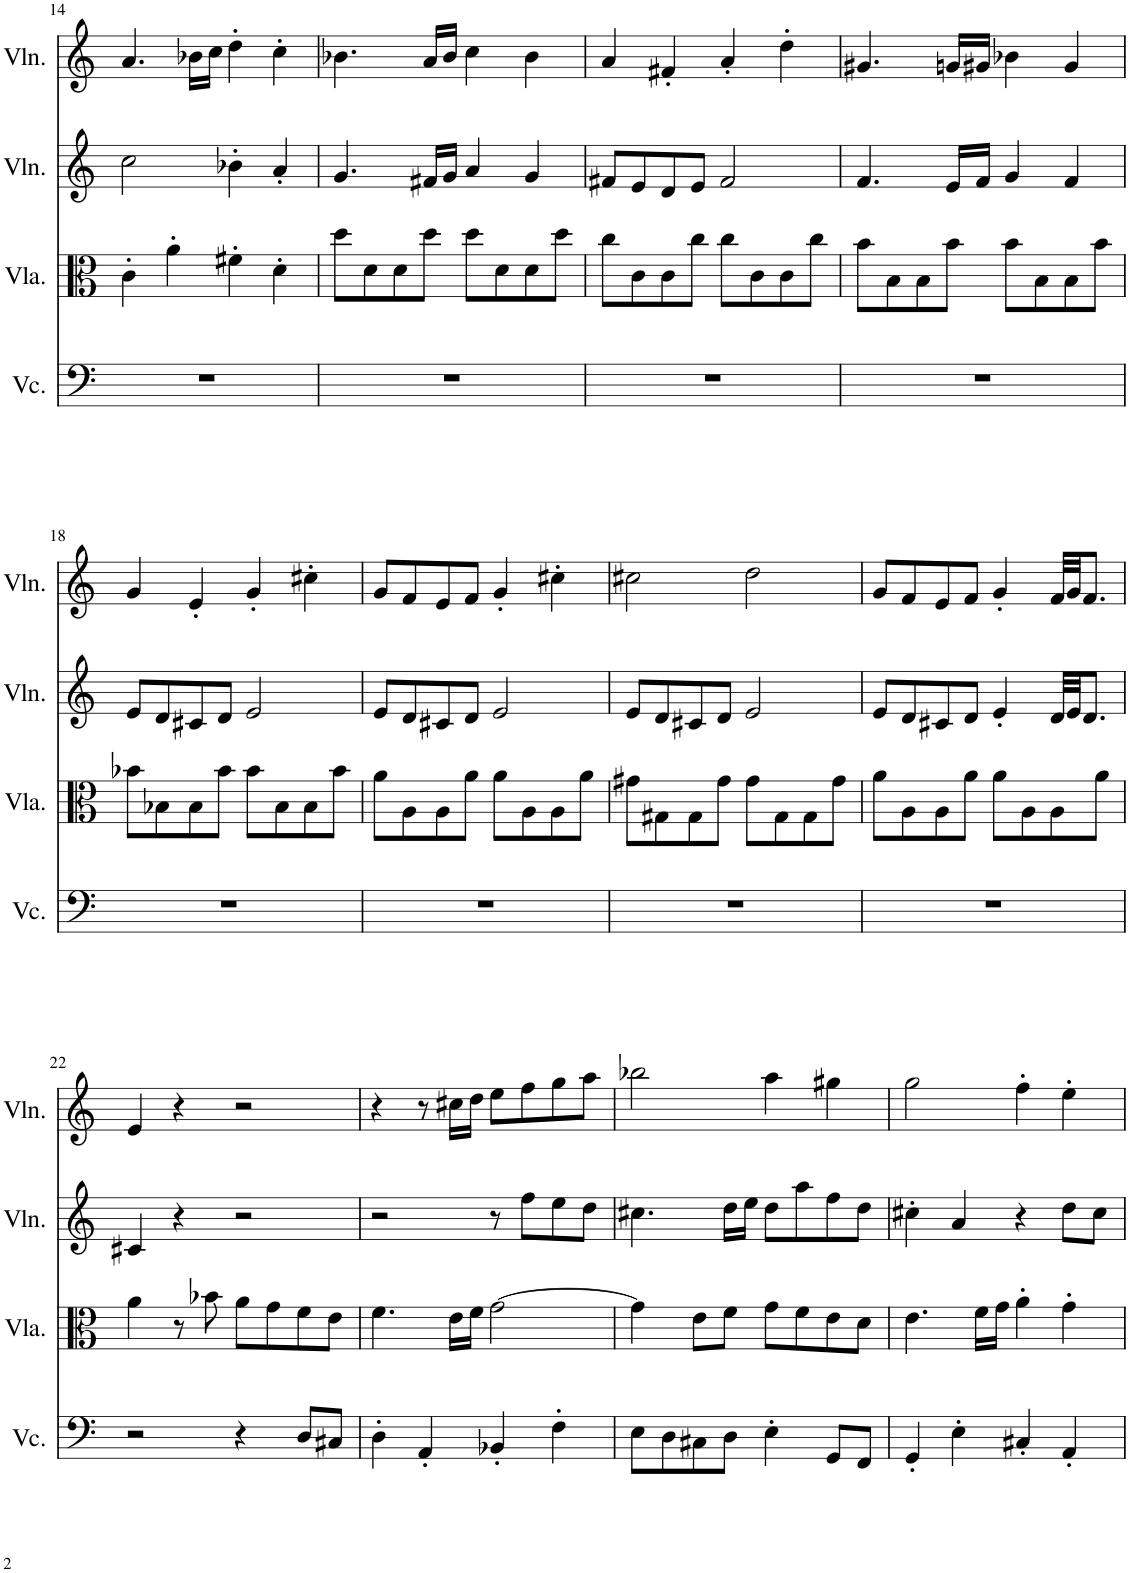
**kern	**kern	**kern	**kern
*part4	*part3	*part2	*part1
*staff4	*staff3	*staff2	*staff1
*I"Violoncello	*I"Viola	*I"Violin	*I"Violin
*I'Vc.	*I'Vla.	*I'Vln.	*I'Vln.
!!LO:PB:g=z
*clefF4	*clefC3	*clefG2	*clefG2
*k[]	*k[]	*k[]	*k[]
*M4/4	*M4/4	*M4/4	*M4/4
=14	=14	=14	=14
1r	4c'\	2cc\	4.a/
.	4a'\	.	.
.	.	.	16b-X\LL
.	.	.	16cc\JJ
.	4f#X'\	4b-X'\	4dd'\
.	4d'\	4a'/	4cc'\
=15	=15	=15	=15
1r	8dd\L	4.g/	4.b-X\
.	8d\	.	.
.	8d\	.	.
.	8dd\J	16f#X/LL	16a/LL
.	.	16g/JJ	16b-/JJ
.	8dd\L	4a/	4cc\
.	8d\	.	.
.	8d\	4g/	4b-\
.	8dd\J	.	.
=16	=16	=16	=16
1r	8cc\L	8f#X/L	4a/
.	8c\	8e/	.
.	8c\	8d/	4f#X'/
.	8cc\J	8e/J	.
.	8cc\L	2f#/	4a'/
.	8c\	.	.
.	8c\	.	4dd'\
.	8cc\J	.	.
=17	=17	=17	=17
1r	8b\L	4.f/	4.g#X/
.	8B\	.	.
.	8B\	.	.
.	8b\J	16e/LL	16gn/LL
.	.	16f/JJ	16g#X/JJ
.	8b\L	4g/	4b-X\
.	8B\	.	.
.	8B\	4f/	4g#/
.	8b\J	.	.
!!LO:LB:g=z
=18	=18	=18	=18
1r	8b-X\L	8e/L	4g/
.	8B-X\	8d/	.
.	8B-\	8c#X/	4e'/
.	8b-\J	8d/J	.
.	8b-\L	2e/	4g'/
.	8B-\	.	.
.	8B-\	.	4cc#X'\
.	8b-\J	.	.
=19	=19	=19	=19
1r	8a\L	8e/L	8g/L
.	8A\	8d/	8f/
.	8A\	8c#X/	8e/
.	8a\J	8d/J	8f/J
.	8a\L	2e/	4g'/
.	8A\	.	.
.	8A\	.	4cc#X'\
.	8a\J	.	.
=20	=20	=20	=20
1r	8g#X\L	8e/L	2cc#X\
.	8G#X\	8d/	.
.	8G#\	8c#X/	.
.	8g#\J	8d/J	.
.	8g#\L	2e/	2dd\
.	8G#\	.	.
.	8G#\	.	.
.	8g#\J	.	.
=21	=21	=21	=21
1r	8a\L	8e/L	8g/L
.	8A\	8d/	8f/
.	8A\	8c#X/	8e/
.	8a\J	8d/J	8f/J
.	8a\L	4e'/	4g'/
.	8A\	.	.
.	8A\	32d/LLL	32f/LLL
.	.	32e/JJ	32g/JJ
.	.	8.d/J	8.f/J
.	8a\J	.	.
!!LO:LB:g=z
=22	=22	=22	=22
2r	4a\	4c#X/	4e/
.	8r	4r	4r
.	8b-X\	.	.
4r	8a\L	2r	2r
.	8g\	.	.
8D/L	8f\	.	.
8C#X/J	8e\J	.	.
=23	=23	=23	=23
4D'\	4.f\	2r	4r
4AA'/	.	.	8r
.	16e\LL	.	16cc#X\LL
.	16f\JJ	.	16dd\JJ
4BB-X'/	[2g\	8r	8ee\L
.	.	8ff\L	8ff\
4F'\	.	8ee\	8gg\
.	.	8dd\J	8aa\J
=24	=24	=24	=24
8E\L	4g\]	4.cc#X\	2bb-X\
8D\	.	.	.
8C#X\	8e\L	.	.
8D\J	8f\J	16dd\LL	.
.	.	16ee\JJ	.
4E'\	8g\L	8dd\L	4aa\
.	8f\	8aa\	.
8GG/L	8e\	8ff\	4gg#X\
8FF/J	8d\J	8dd\J	.
=25	=25	=25	=25
4GG'/	4.e\	4cc#X'\	2gg\
4E'\	.	4a/	.
.	16f\LL	.	.
.	16g\JJ	.	.
4C#X'/	4a'\	4r	4ff'\
4AA'/	4g'\	8dd\L	4ee'\
.	.	8cc#\J	.
=	=	=	=
*-	*-	*-	*-
